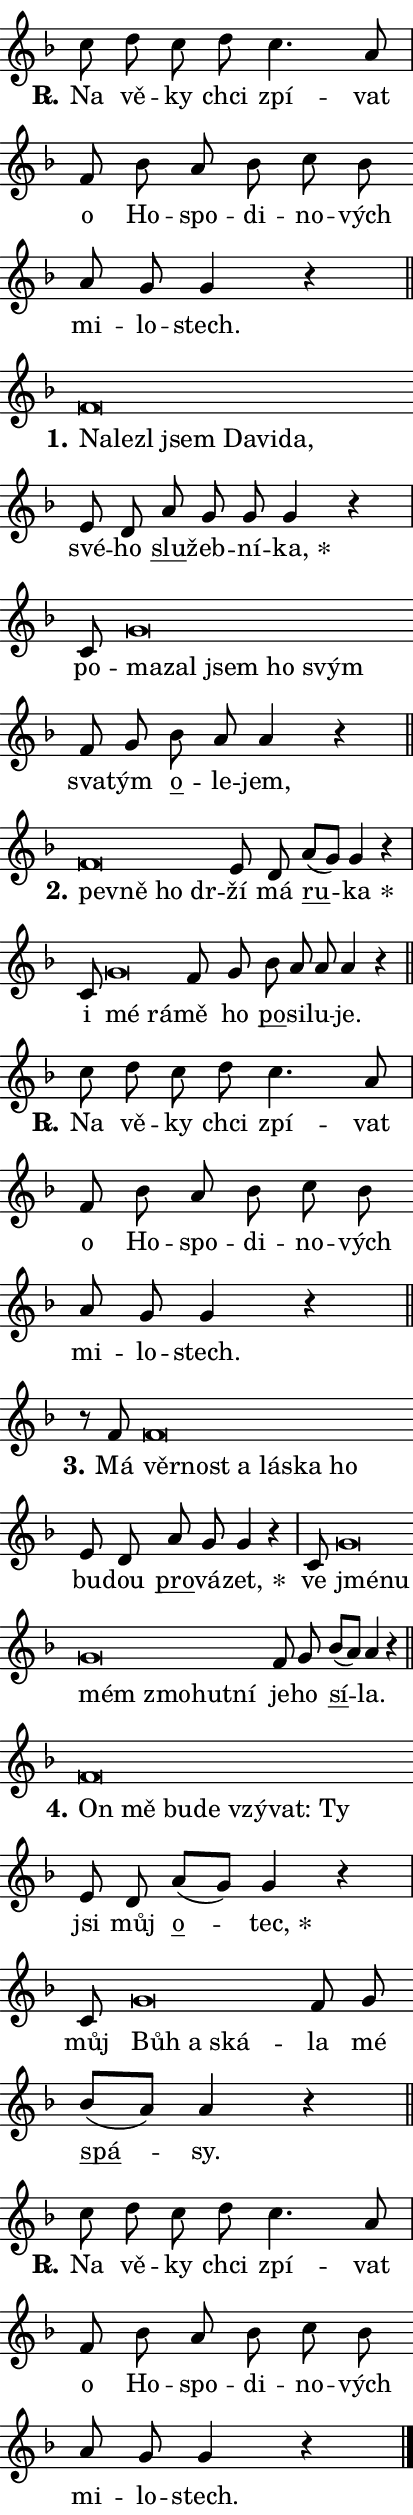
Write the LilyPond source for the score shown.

\version "2.24.0"
\header { tagline = "" }
\paper {
  indent = 0\cm
  top-margin = 0\cm
  right-margin = 0\cm
  bottom-margin = 0\cm
  left-margin = 0\cm
  paper-width = 7\cm
  page-breaking = #ly:one-page-breaking
  system-system-spacing.basic-distance = #11
  score-system-spacing.basic-distance = #11
  ragged-last = ##f
}


%% Author: Thomas Morley
%% https://lists.gnu.org/archive/html/lilypond-user/2020-05/msg00002.html
#(define (line-position grob)
"Returns position of @var[grob} in current system:
   @code{'start}, if at first time-step
   @code{'end}, if at last time-step
   @code{'middle} otherwise
"
  (let* ((col (ly:item-get-column grob))
         (ln (ly:grob-object col 'left-neighbor))
         (rn (ly:grob-object col 'right-neighbor))
         (col-to-check-left (if (ly:grob? ln) ln col))
         (col-to-check-right (if (ly:grob? rn) rn col))
         (break-dir-left
           (and
             (ly:grob-property col-to-check-left 'non-musical #f)
             (ly:item-break-dir col-to-check-left)))
         (break-dir-right
           (and
             (ly:grob-property col-to-check-right 'non-musical #f)
             (ly:item-break-dir col-to-check-right))))
        (cond ((eqv? 1 break-dir-left) 'start)
              ((eqv? -1 break-dir-right) 'end)
              (else 'middle))))

#(define (tranparent-at-line-position vctor)
  (lambda (grob)
  "Relying on @code{line-position} select the relevant enry from @var{vctor}.
Used to determine transparency,"
    (case (line-position grob)
      ((end) (not (vector-ref vctor 0)))
      ((middle) (not (vector-ref vctor 1)))
      ((start) (not (vector-ref vctor 2))))))

noteHeadBreakVisibility =
#(define-music-function (break-visibility)(vector?)
"Makes @code{NoteHead}s transparent relying on @var{break-visibility}"
#{
  \override NoteHead.transparent =
    #(tranparent-at-line-position break-visibility)
#})

#(define delete-ledgers-for-transparent-note-heads
  (lambda (grob)
    "Reads whether a @code{NoteHead} is transparent.
If so this @code{NoteHead} is removed from @code{'note-heads} from
@var{grob}, which is supposed to be @code{LedgerLineSpanner}.
As a result ledgers are not printed for this @code{NoteHead}"
    (let* ((nhds-array (ly:grob-object grob 'note-heads))
           (nhds-list
             (if (ly:grob-array? nhds-array)
                 (ly:grob-array->list nhds-array)
                 '()))
           ;; Relies on the transparent-property being done before
           ;; Staff.LedgerLineSpanner.after-line-breaking is executed.
           ;; This is fragile ...
           (to-keep
             (remove
               (lambda (nhd)
                 (ly:grob-property nhd 'transparent #f))
               nhds-list)))
      ;; TODO find a better method to iterate over grob-arrays, similiar
      ;; to filter/remove etc for lists
      ;; For now rebuilt from scratch
      (set! (ly:grob-object grob 'note-heads)  '())
      (for-each
        (lambda (nhd)
          (ly:pointer-group-interface::add-grob grob 'note-heads nhd))
        to-keep))))

hideNotes = {
  \noteHeadBreakVisibility #begin-of-line-visible
}
unHideNotes = {
  \noteHeadBreakVisibility #all-visible
}

% work-around for resetting accidentals
% https://lilypond.org/doc/v2.23/Documentation/notation/displaying-rhythms#unmetered-music
cadenzaMeasure = {
  \cadenzaOff
  \partial 1024 s1024
  \cadenzaOn
}

#(define-markup-command (accent layout props text) (markup?)
  "Underline accented syllable"
  (interpret-markup layout props
    #{\markup \override #'(offset . 4.3) \underline { #text }#}))

responsum = \markup \concat {
  "R" \hspace #-1.05 \path #0.1 #'((moveto 0 0.07) (lineto 0.9 0.8)) \hspace #0.05 "."
}

\layout {
    \context {
        \Staff
        \remove "Time_signature_engraver"
        \override LedgerLineSpanner.after-line-breaking = #delete-ledgers-for-transparent-note-heads
    }
    \context {
        \Voice {
            \override NoteHead.output-attributes = #'((class . "notehead"))
            \override Hairpin.height = #0.55
        }
    }
    \context {
        \Lyrics {
            \override StanzaNumber.output-attributes = #'((class . "stanzanumber"))
            \override LyricSpace.minimum-distance = #0.9
            \override LyricText.font-name = #"TeX Gyre Schola"
            \override LyricText.font-size = 1
            \override StanzaNumber.font-name = #"TeX Gyre Schola Bold"
            \override StanzaNumber.font-size = 1
        }
    }
}

% magnetic-lyrics.ily
%
%   written by
%     Jean Abou Samra <jean@abou-samra.fr>
%     Werner Lemberg <wl@gnu.org>
%
%   adapted by
%     Jiri Hon <jiri.hon@gmail.com>
%
% Version 2022-Apr-15

% https://www.mail-archive.com/lilypond-user@gnu.org/msg149350.html

#(define (Left_hyphen_pointer_engraver context)
   "Collect syllable-hyphen-syllable occurrences in lyrics and store
them in properties.  This engraver only looks to the left.  For
example, if the lyrics input is @code{foo -- bar}, it does the
following.

@itemize @bullet
@item
Set the @code{text} property of the @code{LyricHyphen} grob between
@q{foo} and @q{bar} to @code{foo}.

@item
Set the @code{left-hyphen} property of the @code{LyricText} grob with
text @q{foo} to the @code{LyricHyphen} grob between @q{foo} and
@q{bar}.
@end itemize

Use this auxiliary engraver in combination with the
@code{lyric-@/text::@/apply-@/magnetic-@/offset!} hook."
   (let ((hyphen #f)
         (text #f))
     (make-engraver
      (acknowledgers
       ((lyric-syllable-interface engraver grob source-engraver)
        (set! text grob)))
      (end-acknowledgers
       ((lyric-hyphen-interface engraver grob source-engraver)
        ;(when (not (grob::has-interface grob 'lyric-space-interface))
          (set! hyphen grob)));)
      ((stop-translation-timestep engraver)
       (when (and text hyphen)
         (ly:grob-set-object! text 'left-hyphen hyphen))
       (set! text #f)
       (set! hyphen #f)))))

#(define (lyric-text::apply-magnetic-offset! grob)
   "If the space between two syllables is less than the value in
property @code{LyricText@/.details@/.squash-threshold}, move the right
syllable to the left so that it gets concatenated with the left
syllable.

Use this function as a hook for
@code{LyricText@/.after-@/line-@/breaking} if the
@code{Left_@/hyphen_@/pointer_@/engraver} is active."
   (let ((hyphen (ly:grob-object grob 'left-hyphen #f)))
     (when hyphen
       (let ((left-text (ly:spanner-bound hyphen LEFT)))
         (when (grob::has-interface left-text 'lyric-syllable-interface)
           (let* ((common (ly:grob-common-refpoint grob left-text X))
                  (this-x-ext (ly:grob-extent grob common X))
                  (left-x-ext
                   (begin
                     ;; Trigger magnetism for left-text.
                     (ly:grob-property left-text 'after-line-breaking)
                     (ly:grob-extent left-text common X)))
                  ;; `delta` is the gap width between two syllables.
                  (delta (- (interval-start this-x-ext)
                            (interval-end left-x-ext)))
                  (details (ly:grob-property grob 'details))
                  (threshold (assoc-get 'squash-threshold details 0.2)))
             (when (< delta threshold)
               (let* (;; We have to manipulate the input text so that
                      ;; ligatures crossing syllable boundaries are not
                      ;; disabled.  For languages based on the Latin
                      ;; script this is essentially a beautification.
                      ;; However, for non-Western scripts it can be a
                      ;; necessity.
                      (lt (ly:grob-property left-text 'text))
                      (rt (ly:grob-property grob 'text))
                      (is-space (grob::has-interface hyphen 'lyric-space-interface))
                      (space (if is-space " " ""))
                      (space-markup (grob-interpret-markup grob " "))
                      (space-size (interval-length (ly:stencil-extent space-markup X)))
                      (extra-delta (if is-space space-size 0))
                      ;; Append new syllable.
                      (ltrt-space (if (and (string? lt) (string? rt))
                                (string-append lt space rt)
                                (make-concat-markup (list lt space rt))))
                      ;; Right-align `ltrt` to the right side.
                      (ltrt-space-markup (grob-interpret-markup
                               grob
                               (make-translate-markup
                                (cons (interval-length this-x-ext) 0)
                                (make-right-align-markup ltrt-space)))))
                 (begin
                   ;; Don't print `left-text`.
                   (ly:grob-set-property! left-text 'stencil #f)
                   ;; Set text and stencil (which holds all collected
                   ;; syllables so far) and shift it to the left.
                   (ly:grob-set-property! grob 'text ltrt-space)
                   (ly:grob-set-property! grob 'stencil ltrt-space-markup)
                   (ly:grob-translate-axis! grob (- (- delta extra-delta)) X))))))))))


#(define (lyric-hyphen::displace-bounds-first grob)
   ;; Make very sure this callback isn't triggered too early.
   (let ((left (ly:spanner-bound grob LEFT))
         (right (ly:spanner-bound grob RIGHT)))
     (ly:grob-property left 'after-line-breaking)
     (ly:grob-property right 'after-line-breaking)
     (ly:lyric-hyphen::print grob)))

squashThreshold = #0.4

\layout {
  \context {
    \Lyrics
    \consists #Left_hyphen_pointer_engraver
    \override LyricText.after-line-breaking =
      #lyric-text::apply-magnetic-offset!
    \override LyricHyphen.stencil = #lyric-hyphen::displace-bounds-first
    \override LyricText.details.squash-threshold = \squashThreshold
    \override LyricHyphen.minimum-distance = 0
    \override LyricHyphen.minimum-length = \squashThreshold
  }
}

squash = \override LyricText.details.squash-threshold = 9999
unSquash = \override LyricText.details.squash-threshold = \squashThreshold

left = \override LyricText.self-alignment-X = #LEFT
unLeft = \revert LyricText.self-alignment-X

starOffset = #(lambda (grob) 
                (let ((x_offset (ly:self-alignment-interface::aligned-on-x-parent grob)))
                  (if (= x_offset 0) 0 (+ x_offset 1.2))))

star = #(define-music-function (syllable)(string?)
"Append star separator at the end of a syllable"
#{
  \once \override LyricText.X-offset = #starOffset
  \lyricmode { \markup {
    #syllable
    \override #'((font-name . "TeX Gyre Schola Bold")) \hspace #0.2 \lower #0.65 \larger "*"
  } }
#})

starAccent = #(define-music-function (syllable)(string?)
"Append star separator at the end of a syllable and make accent"
#{
  \once \override LyricText.X-offset = #starOffset
  \lyricmode { \markup {
    \accent #syllable
    \override #'((font-name . "TeX Gyre Schola Bold")) \hspace #0.2 \lower #0.65 \larger "*"
  } }
#})

breath = #(define-music-function (syllable)(string?)
"Append breathing indicator at the end of a syllable"
#{
  \lyricmode { \markup { #syllable "+" } }
#})

optionalBreath = #(define-music-function (syllable)(string?)
"Append optional breathing indicator at the end of a syllable"
#{
  \lyricmode { \markup { #syllable "(+)" } }
#})


\score {
    <<
        \new Voice = "melody" { \cadenzaOn \key f \major \relative { c''8 d c d c4. a8 \cadenzaMeasure \bar "|" f bes a bes \bar "" c bes \bar "" a g g4 r \cadenzaMeasure \bar "||" \break } }
        \new Lyrics \lyricsto "melody" { \lyricmode { \set stanza = \responsum
Na vě -- ky chci zpí -- vat o Ho -- spo -- di -- no -- vých mi -- lo -- stech. } }
    >>
    \layout {}
}

\score {
    <<
        \new Voice = "melody" { \cadenzaOn \key f \major \relative { f'\breve*1/16 \hideNotes \breve*1/16 \bar "" \breve*1/16 \bar "" \breve*1/16 \bar "" \breve*1/16 \bar "" \breve*1/16 \breve*1/16 \bar "" \unHideNotes e8 d \bar "" a' g g g4 r \cadenzaMeasure \bar "|" c,8 g'\breve*1/16 \hideNotes \breve*1/16 \bar "" \breve*1/16 \bar "" \breve*1/16 \breve*1/16 \bar "" \unHideNotes f8 g \bar "" bes a a4 r \cadenzaMeasure \bar "||" \break } }
        \new Lyrics \lyricsto "melody" { \lyricmode { \set stanza = "1."
\left Na -- \squash le -- zl jsem Da -- vi -- da, \unLeft \unSquash své -- ho \markup \accent slu -- žeb -- ní -- \star ka, po -- \left ma -- \squash zal jsem ho svým \unLeft \unSquash sva -- tým \markup \accent o -- le -- jem, } }
    >>
    \layout {}
}

\score {
    <<
        \new Voice = "melody" { \cadenzaOn \key f \major \relative { f'\breve*1/16 \hideNotes \breve*1/16 \bar "" \breve*1/16 \breve*1/16 \bar "" \unHideNotes e8 d \bar "" a'[( g)] g4 r \cadenzaMeasure \bar "|" c,8 g'\breve*1/16 \hideNotes \breve*1/16 \bar "" \unHideNotes f8 g \bar "" bes a a a4 r \cadenzaMeasure \bar "||" \break } }
        \new Lyrics \lyricsto "melody" { \lyricmode { \set stanza = "2."
\left pev -- \squash ně ho dr -- \unLeft \unSquash ží má \markup \accent ru -- \star ka i \left mé \squash rá -- \unLeft \unSquash mě ho \markup \accent po -- si -- lu -- je. } }
    >>
    \layout {}
}

\score {
    <<
        \new Voice = "melody" { \cadenzaOn \key f \major \relative { c''8 d c d c4. a8 \cadenzaMeasure \bar "|" f bes a bes \bar "" c bes \bar "" a g g4 r \cadenzaMeasure \bar "||" \break } }
        \new Lyrics \lyricsto "melody" { \lyricmode { \set stanza = \responsum
Na vě -- ky chci zpí -- vat o Ho -- spo -- di -- no -- vých mi -- lo -- stech. } }
    >>
    \layout {}
}

\score {
    <<
        \new Voice = "melody" { \cadenzaOn \key f \major \relative { r8 f'8 f\breve*1/16 \hideNotes \breve*1/16 \bar "" \breve*1/16 \bar "" \breve*1/16 \bar "" \breve*1/16 \breve*1/16 \bar "" \unHideNotes e8 d \bar "" a' g g4 r \cadenzaMeasure \bar "|" c,8 g'\breve*1/16 \hideNotes \breve*1/16 \bar "" \breve*1/16 \bar "" \breve*1/16 \bar "" \breve*1/16 \breve*1/16 \bar "" \unHideNotes f8 g \bar "" bes[( a)] a4 r \cadenzaMeasure \bar "||" \break } }
        \new Lyrics \lyricsto "melody" { \lyricmode { \set stanza = "3."
Má \left věr -- \squash nost a lá -- ska ho \unLeft \unSquash bu -- dou \markup \accent pro -- vá -- \star zet, ve \left jmé -- \squash nu mém zmo -- hut -- ní \unLeft \unSquash je -- ho \markup \accent sí -- la. } }
    >>
    \layout {}
}

\score {
    <<
        \new Voice = "melody" { \cadenzaOn \key f \major \relative { f'\breve*1/16 \hideNotes \breve*1/16 \bar "" \breve*1/16 \bar "" \breve*1/16 \bar "" \breve*1/16 \bar "" \breve*1/16 \breve*1/16 \bar "" \unHideNotes e8 d \bar "" a'[( g)] g4 r \cadenzaMeasure \bar "|" c,8 g'\breve*1/16 \hideNotes \breve*1/16 \breve*1/16 \bar "" \unHideNotes f8 g \bar "" bes[( a)] a4 r \cadenzaMeasure \bar "||" \break } }
        \new Lyrics \lyricsto "melody" { \lyricmode { \set stanza = "4."
\left On \squash mě bu -- de vzý -- vat: Ty \unLeft \unSquash jsi můj \markup \accent o -- \star tec, můj \left Bůh \squash a ská -- \unLeft \unSquash la mé \markup \accent spá -- sy. } }
    >>
    \layout {}
}

\score {
    <<
        \new Voice = "melody" { \cadenzaOn \key f \major \relative { c''8 d c d c4. a8 \cadenzaMeasure \bar "|" f bes a bes \bar "" c bes \bar "" a g g4 r \cadenzaMeasure \bar "||" \break } \bar "|." }
        \new Lyrics \lyricsto "melody" { \lyricmode { \set stanza = \responsum
Na vě -- ky chci zpí -- vat o Ho -- spo -- di -- no -- vých mi -- lo -- stech. } }
    >>
    \layout {}
}
